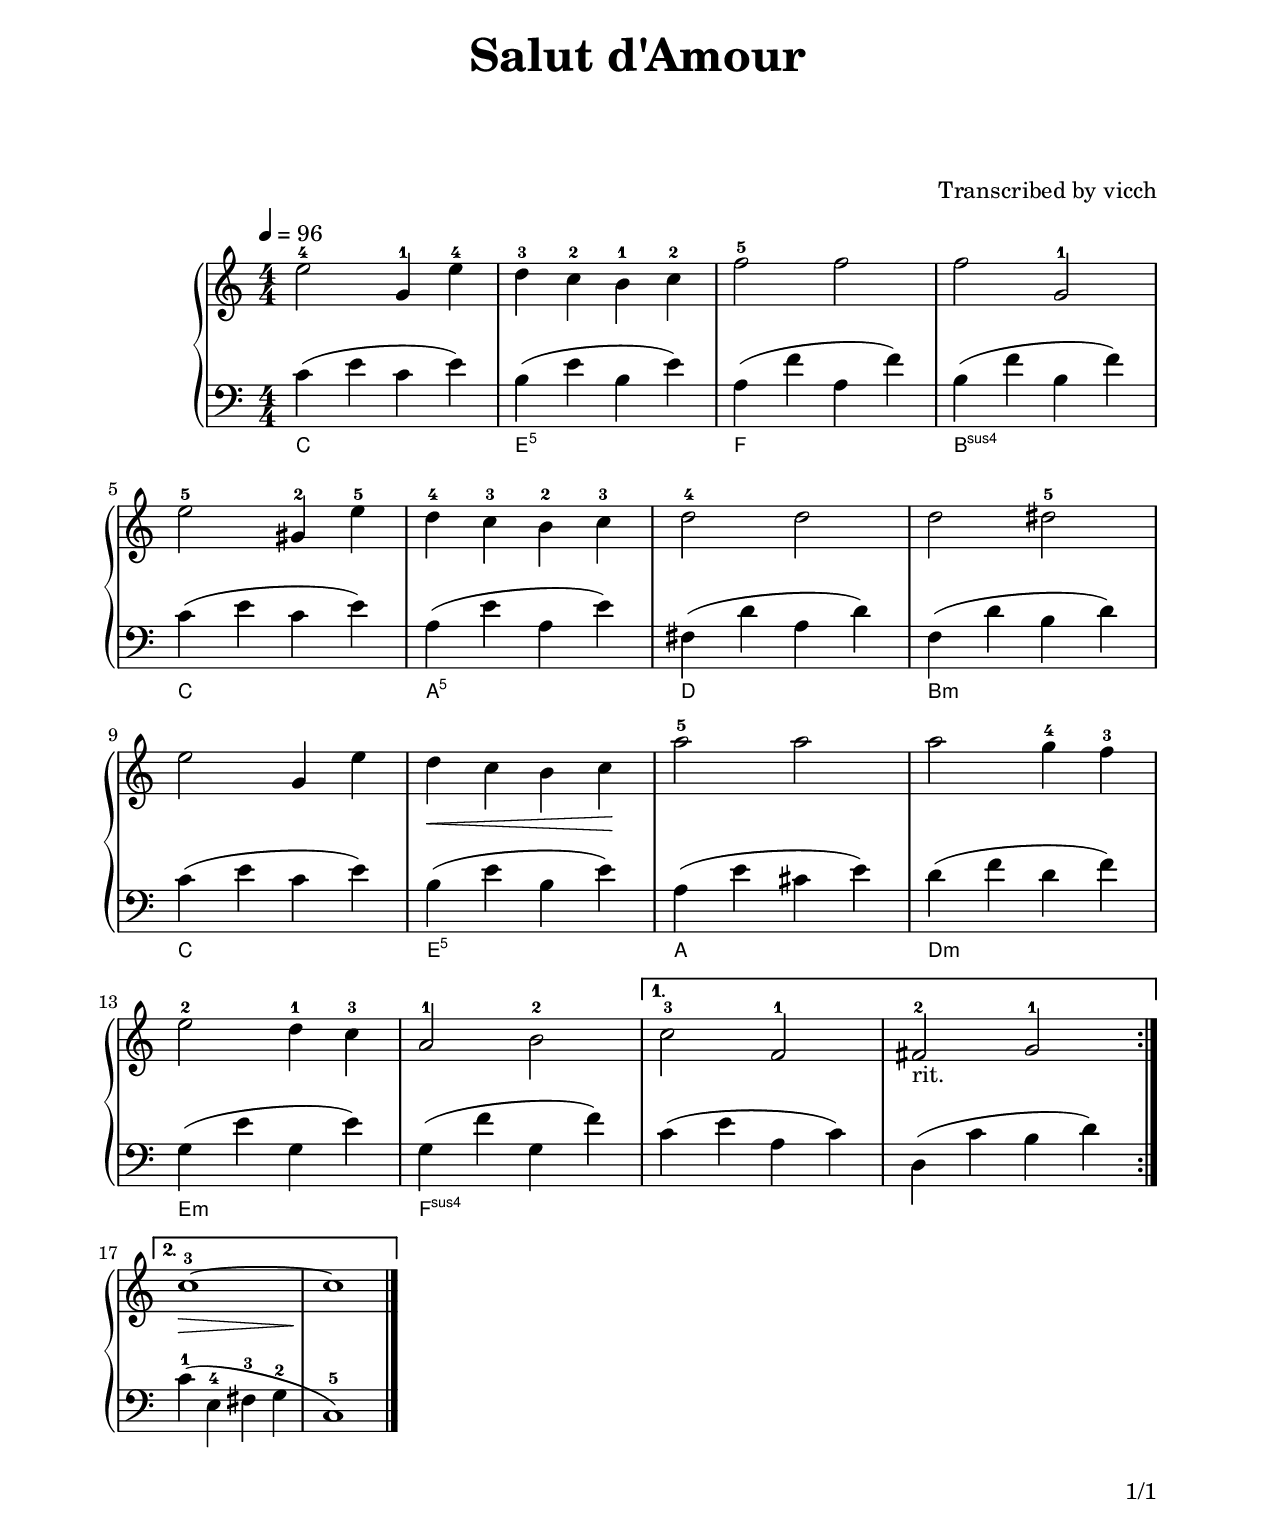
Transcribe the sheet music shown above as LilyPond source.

\version "2.24.3"
\include "../template.v1.ly"

\paper {
  ragged-last = ##t
}

\header {
  title = \markup \override #'((font-size . 6)) "Salut d'Amour"
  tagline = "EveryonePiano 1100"
}

\markup \vspace #1.5

C     = { c'4( e'4 c'4  e'4) }
D     = { fs4( d'4 a4   d'4) }
Dm    = { d'4( f'4 d'4  f'4) }
Em    = { g4(  e'4 g4   e'4) }
Efive = { b4(  e'4 b4   e'4) }
F     = { a4(  f'4 a4   f'4) }
Fsus  = { g4(  f'4 g4   f'4) }
A     = { a4(  e'4 cs'4 e'4) }
Am    = { c'4( e'4 a4   c'4) }
Afive = { a4(  e'4 a4   e'4) }
Bm    = { f4(  d'4 b4   d'4) }
Bsus  = { b4(  f'4 b4   f'4) }

\score {
  \new PianoStaff <<
    \new Staff {
      \tempo 4 = 96
      \clef treble
      \key c \major
      \time 4/4
      
      \repeat volta 2 {
        e''2^4 g'4^1  e''4^4 | d''4^3 c''4^2 b'4^1 c''4^2 | f''2^5 f''2 | f''2 g'2^1         | \break
        e''2^5 gs'4^2 e''4^5 | d''4^4 c''4^3 b'4^2 c''4^3 | d''2^4 d''2 | d''2 ds''2^5       | \break
        e''2   g'4    e''4   | d''4\< c''4   b'4   c''4\! | a''2^5 a''2 | a''2 g''4^4 f''4^3 | \break
        e''2^2 d''4^1 c''4^3 | a'2^1         b'2^2        |
        \alternative {
          \volta 1 {
            c''2^3 f'2^1 | fs'2^2_"rit." g'2^1 | \break
          }
          \volta 2 {
            c''1~^3\> | c''1\! | \bar "|."
          }
        }
      }
    }
    \new Staff {
      \clef bass
      \key c \major
      \time 4/4
      
      \repeat volta 2 {
        \C  | \Efive | \F | \Bsus |
        \C  | \Afive | \D | \Bm   |
        \C  | \Efive | \A | \Dm   |
        \Em | \Fsus  |
        \alternative {
          \volta 1 {
            \Am | d4( c'4 b4 d'4) |
          }
          \volta 2 {
            c'4^1( e4^4 fs4^3 g4^2 | c1^5) |
          }
        }
      }
    }
    \chords {
      c1   | e1:5   | f1 | b1:sus |
      c1   | a1:5   | d1 | b1:m   |
      c1   | e1:5   | a1 | d1:m   |
      e1:m | f1:sus |
    }
  >>
  \layout {}
}

\score {
  \unfoldRepeats {
    \new PianoStaff <<
      \new Staff {
        \tempo 4 = 96
        \clef treble
        \key c \major
        \time 4/4
        
        \repeat volta 2 {
          e''2 g'4  e''4 | d''4   c''4 b'4 c''4   | f''2 f''2 | f''2 g'2       | \break
          e''2 gs'4 e''4 | d''4   c''4 b'4 c''4   | d''2 d''2 | d''2 ds''2     | \break
          e''2 g'4  e''4 | d''4\< c''4 b'4 c''4\! | a''2 a''2 | a''2 g''4 f''4 | \break
          e''2 d''4 c''4 | a'2         b'2        |
          \alternative {
            \volta 1 {
              c''2 f'2 | fs'2_"rit." g'2 | \break
            }
            \volta 2 {
              c''1~\> | c''1\! | \bar "|."
            }
          }
        }
      }
      \new Staff {
        \clef bass
        \key c \major
        \time 4/4
        
        \repeat volta 2 {
          \C  | \Efive | \F | \Bsus |
          \C  | \Afive | \D | \Bm   |
          \C  | \Efive | \A | \Dm   |
          \Em | \Fsus  |
          \alternative {
            \volta 1 {
              \Am | d4( c'4 b4 d'4) |
            }
            \volta 2 {
              c'4^1( e4^4 fs4^3 g4^2 | c1^5) |
            }
          }
        }
      }
    >>
  }
  \midi {}
}
